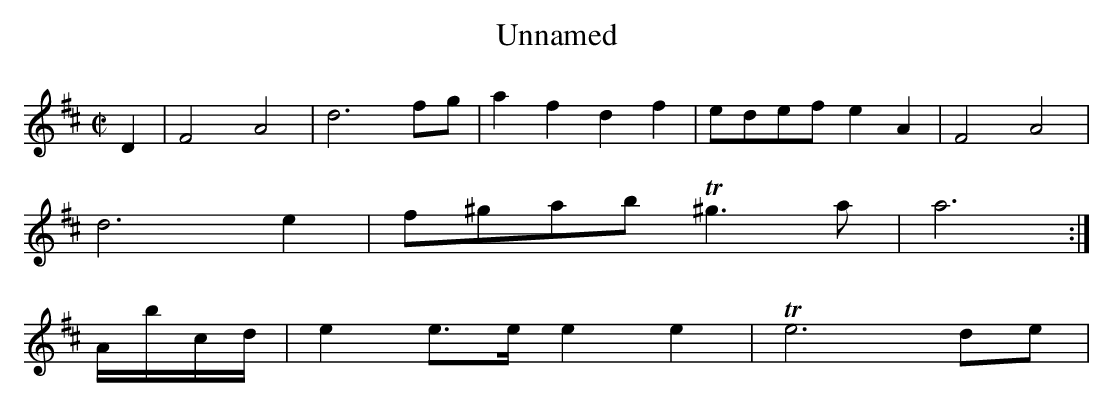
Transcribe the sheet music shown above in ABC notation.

X:1
T:Unnamed
M:C|
K:D
D2 |\
F4 A4 | d6 fg | a2 f2 d2 f2 | edef e2 A2 | F4 A4 |
d6 e2 | f^gab T^g3a | a6 :|
A/b/c/d/ | e2 e>e e2 e2 | Te6 de |
